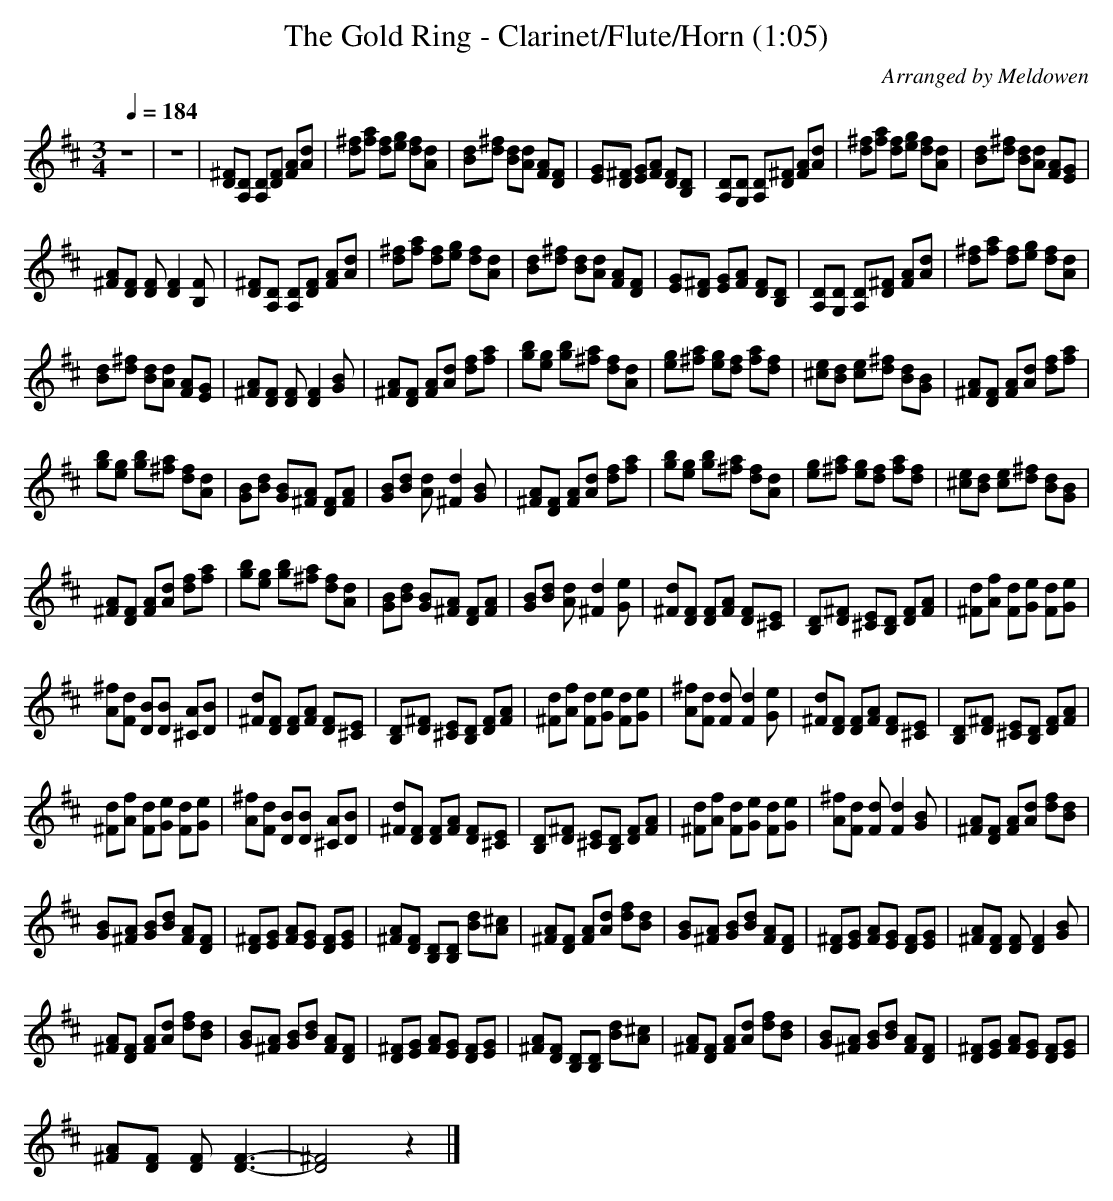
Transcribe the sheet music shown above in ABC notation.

X:1
T:The Gold Ring - Clarinet/Flute/Horn (1:05)
C:Arranged by Meldowen
Q:1/4=184
M:3/4
L:1/8
K:D
z6 |z6 |[D^F][A,D] [DA,][DF] [FA][Ad] |[^fd][af] [fd][eg] [df][Ad] |[Bd][d^f] [dB][Ad] [AF][DF] |[EG][^FD] [EG][AF] [DF][B,D] |[DA,][G,D] [A,D][D^F] [FA][Ad] |[^fd][fa] [df][ge] [df][dA] |[Bd][^fd] [Bd][dA] [FA][GE] |
[^FA][DF] [DF] [F2D2] [B,F] |[D^F][A,D] [A,D][DF] [FA][Ad] |[d^f][fa] [df][eg] [df][Ad] |[Bd][d^f] [Bd][dA] [FA][DF] |[EG][D^F] [EG][FA] [DF][B,D] |[A,D][G,D] [A,D][D^F] [FA][Ad] |[d^f][fa] [df][eg] [df][Ad] |
[Bd][d^f] [Bd][Ad] [FA][EG] |[^FA][DF] [DF] [D2F2] [GB] |[^FA][DF] [FA][Ad] [df][fa] |[gb][eg] [gb][^fa] [df][Ad] |[eg][^fa] [eg][df] [fa][df] |[^ce][Bd] [ce][d^f] [Bd][GB] |[^FA][DF] [FA][Ad] [df][fa] |
[gb][eg] [bg][^fa] [df][Ad] |[GB][Bd] [GB][^FA] [DF][FA] |[GB][Bd] [Ad] [^F2d2] [GB] |[^FA][DF] [FA][Ad] [df][fa] |[gb][eg] [gb][^fa] [df][Ad] |[eg][^fa] [eg][df] [fa][df] |[^ce][Bd] [ce][d^f] [Bd][GB] |
[^FA][DF] [FA][Ad] [df][fa] |[gb][eg] [gb][^fa] [df][Ad] |[GB][Bd] [GB][^FA] [DF][FA] |[GB][Bd] [Ad] [^F2d2] [Ge] |[^Fd][DF] [DF][FA] [DF][^CE] |[B,D][D^F] [^CE][B,D] [DF][FA] |[^Fd][Af] [Fd][Ge] [Fd][Ge] |
[A^f][Fd] [DB][DB] [^CA][DB] |[^Fd][DF] [DF][FA] [DF][^CE] |[B,D][D^F] [^CE][B,D] [DF][FA] |[^Fd][Af] [Fd][Ge] [Fd][Ge] |[A^f][Fd] [Fd] [F2d2] [Ge] |[^Fd][DF] [DF][FA] [DF][^CE] |[B,D][D^F] [^CE][B,D] [DF][FA] |
[^Fd][Af] [Fd][Ge] [Fd][Ge] |[A^f][dF] [DB][DB] [^CA][DB] |[^Fd][DF] [DF][FA] [DF][^CE] |[B,D][D^F] [^CE][B,D] [DF][FA] |[^Fd][Af] [Fd][Ge] [Fd][Ge] |[A^f][Fd] [Fd] [F2d2] [GB] |[^FA][DF] [FA][Ad] [df][Bd] |
[GB][^FA] [GB][Bd] [FA][DF] |[D^F][EG] [FA][EG] [DF][EG] |[^FA][DF] [B,D][B,D] [Bd][A^c] |[^FA][DF] [FA][Ad] [df][Bd] |[GB][^FA] [GB][Bd] [FA][DF] |[D^F][EG] [FA][EG] [DF][EG] |[^FA][DF] [DF] [D2F2] [GB] |
[^FA][DF] [FA][Ad] [df][Bd] |[GB][^FA] [GB][Bd] [FA][DF] |[D^F][EG] [FA][EG] [DF][EG] |[^FA][DF] [B,D][B,D] [Bd][A^c] |[^FA][DF] [FA][Ad] [df][Bd] |[GB][^FA] [GB][Bd] [FA][DF] |[D^F][EG] [FA][EG] [DF][EG] |
[^FA][DF] [DF] [D3-F3-] |[D4^F4] z2 |]
